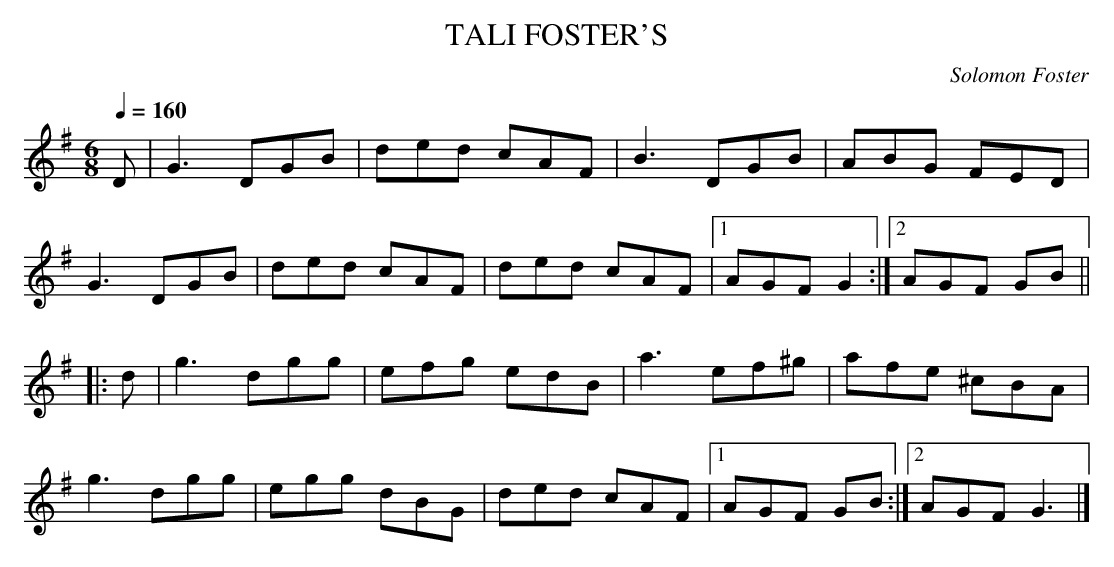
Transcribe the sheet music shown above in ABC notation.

X:1
T:TALI FOSTER'S
C:Solomon Foster
Q:1/4=160
L:1/8
M:6/8
K:G
D|G3 DGB|ded cAF|B3 DGB|ABG FED|
G3 DGB|ded cAF|ded cAF|1 AGF G2:|\
[2 AGF GB||
|:d|g3 dgg|efg edB|a3 ef^g|afe ^cBA|
g3 dgg|egg dBG|ded cAF|1 AGF GB:|\
[2 AGF G3|]
